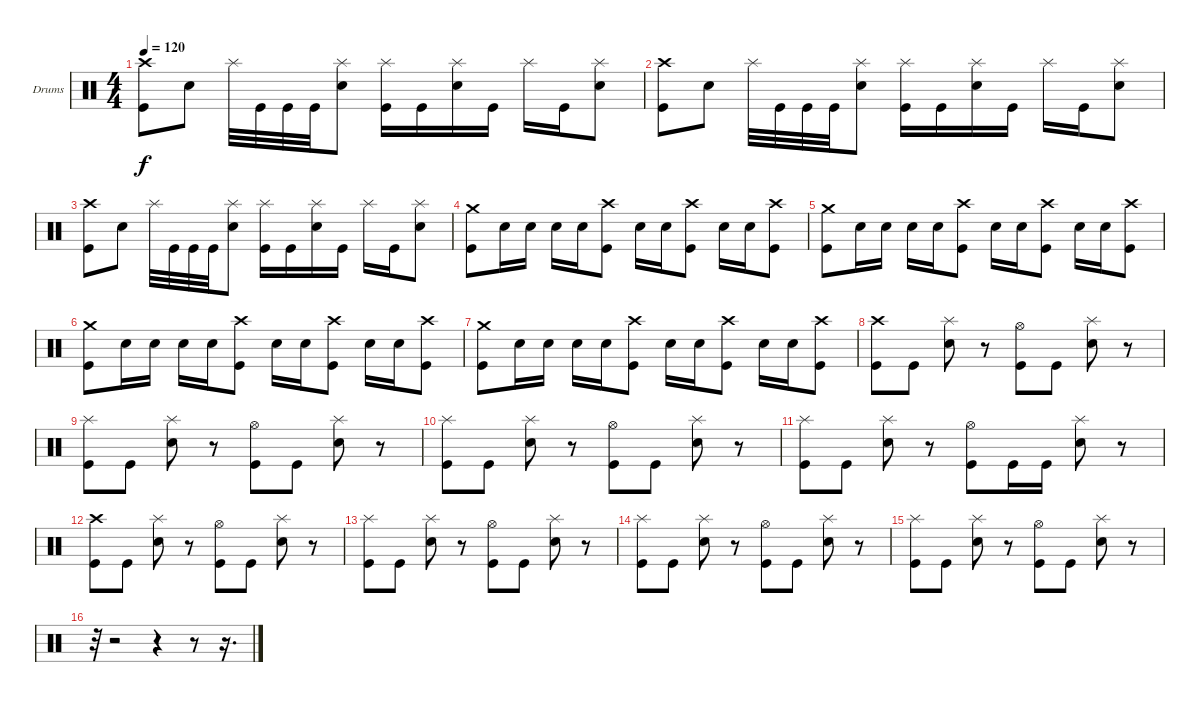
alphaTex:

\defaultSystemsLayout 4
\bracketExtendMode groupsimilarinstruments
\firstSystemTrackNameOrientation horizontal
\otherSystemsTrackNameOrientation horizontal
\track ("The Rev" "Drums") {instrument percussion}
\staff {score}
\articulation defaults
\ts (4 4)
\tempo 120
\clef neutral
\scale
0.333333
\ks c
("Crash high (hit)" "Kick (hit)").8{dy f} "Snare (hit) 2".8 "Splash (hit)".32 "Kick (hit)".32 "Kick (hit)".32 "Kick (hit)".32 ("Splash (hit)" "Snare (hit) 2").8 ("Splash (hit)" "Kick (hit)").16 "Kick (hit)".16 ("Splash (hit)" "Snare (hit) 2").16 "Kick (hit)".16 "Splash (hit)".16 "Kick (hit)".16 ("Splash (hit)" "Snare (hit) 2").8 |
\scale
0.333333 ("Crash high (hit)" "Kick (hit)").8 "Snare (hit) 2".8 "Splash (hit)".32 "Kick (hit)".32 "Kick (hit)".32 "Kick (hit)".32 ("Splash (hit)" "Snare (hit) 2").8 ("Splash (hit)" "Kick (hit)").16 "Kick (hit)".16 ("Splash (hit)" "Snare (hit) 2").16 "Kick (hit)".16 "Splash (hit)".16 "Kick (hit)".16 ("Splash (hit)" "Snare (hit) 2").8 |
\scale
0.333333 ("Crash high (hit)" "Kick (hit)").8 "Snare (hit) 2".8 "Splash (hit)".32 "Kick (hit)".32 "Kick (hit)".32 "Kick (hit)".32 ("Splash (hit)" "Snare (hit) 2").8 ("Splash (hit)" "Kick (hit)").16 "Kick (hit)".16 ("Splash (hit)" "Snare (hit) 2").16 "Kick (hit)".16 "Splash (hit)".16 "Kick (hit)".16 ("Splash (hit)" "Snare (hit) 2").8 |
\scale
0.333333 ("Crash medium (hit)" "Kick (hit)").8 "Snare (hit) 2".16 "Snare (hit) 2".16 "Snare (hit) 2".16 "Snare (hit) 2".16 ("Crash high (hit)" "Kick (hit)").8 "Snare (hit) 2".16 "Snare (hit) 2".16 ("Crash high (hit)" "Kick (hit)").8 "Snare (hit) 2".16 "Snare (hit) 2".16 ("Crash high (hit)" "Kick (hit)").8 |
\scale
0.333333 ("Crash medium (hit)" "Kick (hit)").8 "Snare (hit) 2".16 "Snare (hit) 2".16 "Snare (hit) 2".16 "Snare (hit) 2".16 ("Crash high (hit)" "Kick (hit)").8 "Snare (hit) 2".16 "Snare (hit) 2".16 ("Crash high (hit)" "Kick (hit)").8 "Snare (hit) 2".16 "Snare (hit) 2".16 ("Crash high (hit)" "Kick (hit)").8 |
\scale
0.333333 ("Crash medium (hit)" "Kick (hit)").8 "Snare (hit) 2".16 "Snare (hit) 2".16 "Snare (hit) 2".16 "Snare (hit) 2".16 ("Crash high (hit)" "Kick (hit)").8 "Snare (hit) 2".16 "Snare (hit) 2".16 ("Crash high (hit)" "Kick (hit)").8 "Snare (hit) 2".16 "Snare (hit) 2".16 ("Crash high (hit)" "Kick (hit)").8 |
\scale
0.333333 ("Crash medium (hit)" "Kick (hit)").8 "Snare (hit) 2".16 "Snare (hit) 2".16 "Snare (hit) 2".16 "Snare (hit) 2".16 ("Crash high (hit)" "Kick (hit)").8 "Snare (hit) 2".16 "Snare (hit) 2".16 ("Crash high (hit)" "Kick (hit)").8 "Snare (hit) 2".16 "Snare (hit) 2".16 ("Crash high (hit)" "Kick (hit)").8 |
\scale
0.333333 ("Crash high (hit)" "Kick (hit)").8 "Kick (hit)".8 ("Splash (hit)" "Snare (hit) 2").8 r.8 ("Hi-Hat (open)" "Kick (hit)").8 "Kick (hit)".8 ("Splash (hit)" "Snare (hit) 2").8 r.8 |
\scale
0.333333 ("Splash (hit)" "Kick (hit)").8 "Kick (hit)".8 ("Splash (hit)" "Snare (hit) 2").8 r.8 ("Hi-Hat (open)" "Kick (hit)").8 "Kick (hit)".8 ("Splash (hit)" "Snare (hit) 2").8 r.8 |
\scale
0.333333 ("Splash (hit)" "Kick (hit)").8 "Kick (hit)".8 ("Splash (hit)" "Snare (hit) 2").8 r.8 ("Hi-Hat (open)" "Kick (hit)").8 "Kick (hit)".8 ("Splash (hit)" "Snare (hit) 2").8 r.8 |
\scale
0.333333 ("Splash (hit)" "Kick (hit)").8 "Kick (hit)".8 ("Splash (hit)" "Snare (hit) 2").8 r.8 ("Hi-Hat (open)" "Kick (hit)").8 "Kick (hit)".16 "Kick (hit)".16 ("Splash (hit)" "Snare (hit) 2").8 r.8 |
\scale
0.333333 ("Crash high (hit)" "Kick (hit)").8 "Kick (hit)".8 ("Splash (hit)" "Snare (hit) 2").8 r.8 ("Hi-Hat (open)" "Kick (hit)").8 "Kick (hit)".8 ("Splash (hit)" "Snare (hit) 2").8 r.8 |
\scale
0.333333 ("Splash (hit)" "Kick (hit)").8 "Kick (hit)".8 ("Splash (hit)" "Snare (hit) 2").8 r.8 ("Hi-Hat (open)" "Kick (hit)").8 "Kick (hit)".8 ("Splash (hit)" "Snare (hit) 2").8 r.8 |
\scale
0.333333 ("Splash (hit)" "Kick (hit)").8 "Kick (hit)".8 ("Splash (hit)" "Snare (hit) 2").8 r.8 ("Hi-Hat (open)" "Kick (hit)").8 "Kick (hit)".8 ("Splash (hit)" "Snare (hit) 2").8 r.8 |
\scale
0.333333 ("Splash (hit)" "Kick (hit)").8 "Kick (hit)".8 ("Splash (hit)" "Snare (hit) 2").8 r.8 ("Hi-Hat (open)" "Kick (hit)").8 "Kick (hit)".8 ("Splash (hit)" "Snare (hit) 2").8 r.8 |
\scale
0.333333 r.32 r.2 r.4 r.8 r.16{d}
